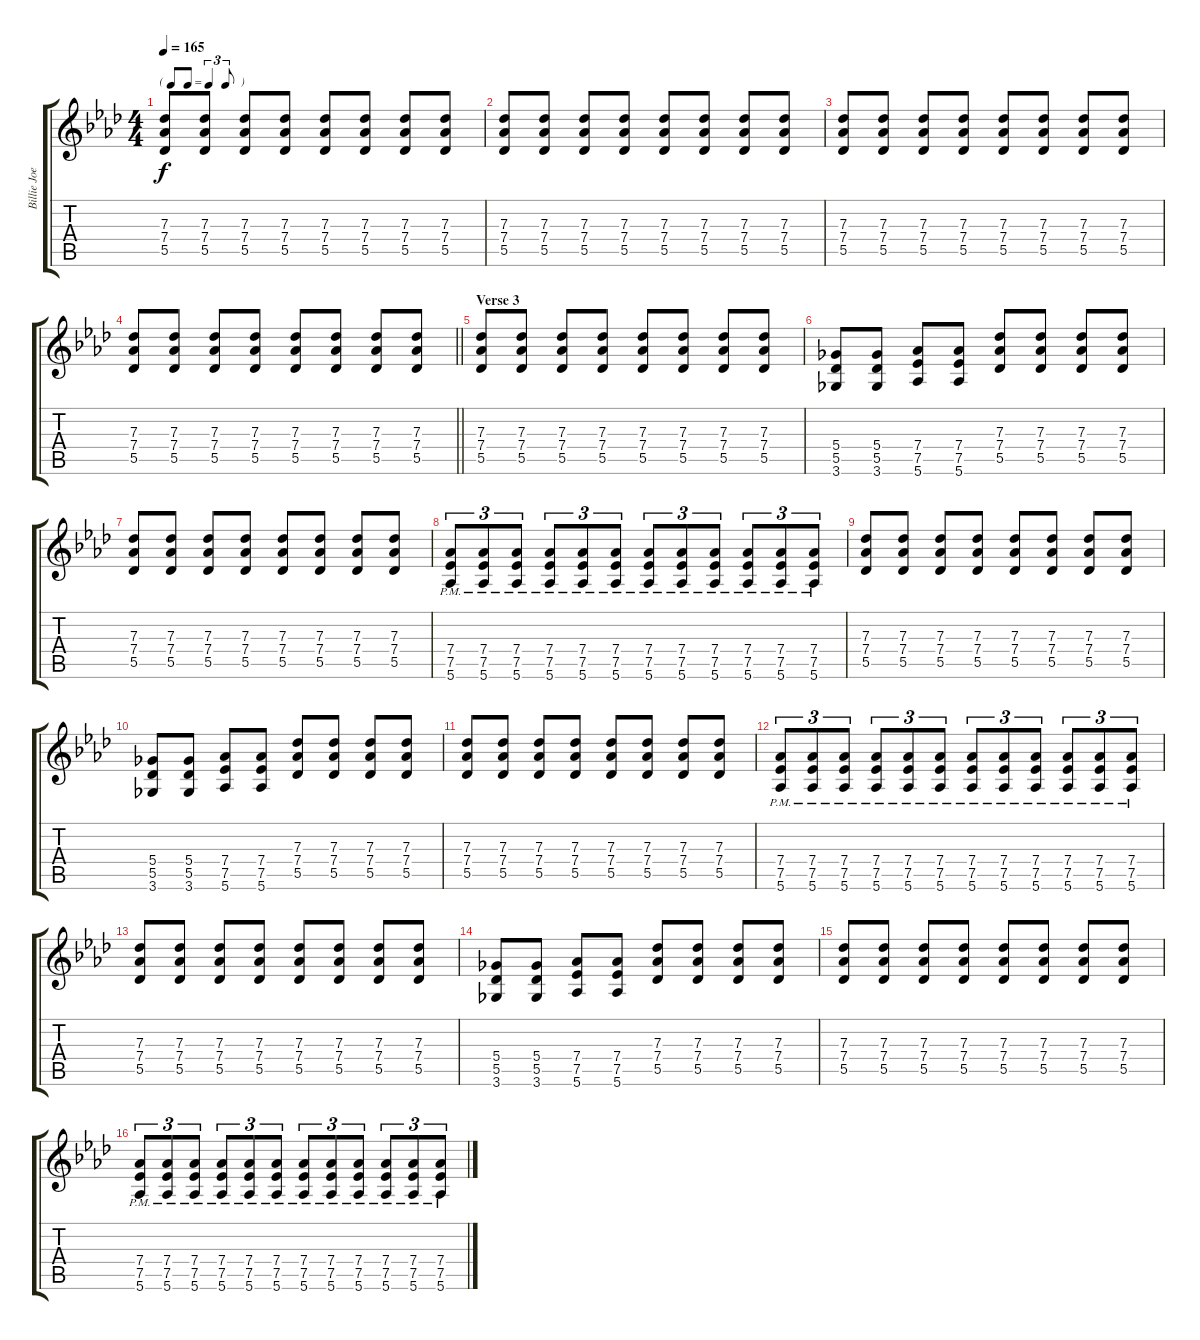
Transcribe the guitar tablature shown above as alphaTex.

\track ("Billie Joe Armstrong (Rhythm Guitar)" "Billie Joe") {instrument overdrivenguitar}
\staff {score tabs}
\tuning (Eb4 Bb3 Gb3 Db3 Ab2 Eb2) {hide}
\ts (4 4)
\tf triplet8th
\tempo 165
\clef g2
\ks ab
(7.3 7.4 5.5).8{dy f} (7.3 7.4 5.5).8 (7.3 7.4 5.5).8 (7.3 7.4 5.5).8 (7.3 7.4 5.5).8 (7.3 7.4 5.5).8 (7.3 7.4 5.5).8 (7.3 7.4 5.5).8 |
(7.3 7.4 5.5).8 (7.3 7.4 5.5).8 (7.3 7.4 5.5).8 (7.3 7.4 5.5).8 (7.3 7.4 5.5).8 (7.3 7.4 5.5).8 (7.3 7.4 5.5).8 (7.3 7.4 5.5).8 |
(7.3 7.4 5.5).8 (7.3 7.4 5.5).8 (7.3 7.4 5.5).8 (7.3 7.4 5.5).8 (7.3 7.4 5.5).8 (7.3 7.4 5.5).8 (7.3 7.4 5.5).8 (7.3 7.4 5.5).8 |
\barLineRight lightlight
(7.3 7.4 5.5).8 (7.3 7.4 5.5).8 (7.3 7.4 5.5).8 (7.3 7.4 5.5).8 (7.3 7.4 5.5).8 (7.3 7.4 5.5).8 (7.3 7.4 5.5).8 (7.3 7.4 5.5).8 |
\section ("" "Verse 3")
(7.3 7.4 5.5).8 (7.3 7.4 5.5).8 (7.3 7.4 5.5).8 (7.3 7.4 5.5).8 (7.3 7.4 5.5).8 (7.3 7.4 5.5).8 (7.3 7.4 5.5).8 (7.3 7.4 5.5).8 |
(5.4 5.5 3.6).8 (5.4 5.5 3.6).8 (7.4 7.5 5.6).8 (7.4 7.5 5.6).8 (7.3 7.4 5.5).8 (7.3 7.4 5.5).8 (7.3 7.4 5.5).8 (7.3 7.4 5.5).8 |
(7.3 7.4 5.5).8 (7.3 7.4 5.5).8 (7.3 7.4 5.5).8 (7.3 7.4 5.5).8 (7.3 7.4 5.5).8 (7.3 7.4 5.5).8 (7.3 7.4 5.5).8 (7.3 7.4 5.5).8 |
(7.4{pm} 7.5{pm} 5.6{pm}).8{tu (3 2)} (7.4{pm} 7.5{pm} 5.6{pm}).8{tu (3 2)} (7.4{pm} 7.5{pm} 5.6{pm}).8{tu (3 2)} (7.4{pm} 7.5{pm} 5.6{pm}).8{tu (3 2)} (7.4{pm} 7.5{pm} 5.6{pm}).8{tu (3 2)} (7.4{pm} 7.5{pm} 5.6{pm}).8{tu (3 2)} (7.4{pm} 7.5{pm} 5.6{pm}).8{tu (3 2)} (7.4{pm} 7.5{pm} 5.6{pm}).8{tu (3 2)} (7.4{pm} 7.5{pm} 5.6{pm}).8{tu (3 2)} (7.4{pm} 7.5{pm} 5.6{pm}).8{tu (3 2)} (7.4{pm} 7.5{pm} 5.6{pm}).8{tu (3 2)} (7.4{pm} 7.5{pm} 5.6{pm}).8{tu (3 2)} |
(7.3 7.4 5.5).8 (7.3 7.4 5.5).8 (7.3 7.4 5.5).8 (7.3 7.4 5.5).8 (7.3 7.4 5.5).8 (7.3 7.4 5.5).8 (7.3 7.4 5.5).8 (7.3 7.4 5.5).8 |
(5.4 5.5 3.6).8 (5.4 5.5 3.6).8 (7.4 7.5 5.6).8 (7.4 7.5 5.6).8 (7.3 7.4 5.5).8 (7.3 7.4 5.5).8 (7.3 7.4 5.5).8 (7.3 7.4 5.5).8 |
(7.3 7.4 5.5).8 (7.3 7.4 5.5).8 (7.3 7.4 5.5).8 (7.3 7.4 5.5).8 (7.3 7.4 5.5).8 (7.3 7.4 5.5).8 (7.3 7.4 5.5).8 (7.3 7.4 5.5).8 |
(7.4{pm} 7.5{pm} 5.6{pm}).8{tu (3 2)} (7.4{pm} 7.5{pm} 5.6{pm}).8{tu (3 2)} (7.4{pm} 7.5{pm} 5.6{pm}).8{tu (3 2)} (7.4{pm} 7.5{pm} 5.6{pm}).8{tu (3 2)} (7.4{pm} 7.5{pm} 5.6{pm}).8{tu (3 2)} (7.4{pm} 7.5{pm} 5.6{pm}).8{tu (3 2)} (7.4{pm} 7.5{pm} 5.6{pm}).8{tu (3 2)} (7.4{pm} 7.5{pm} 5.6{pm}).8{tu (3 2)} (7.4{pm} 7.5{pm} 5.6{pm}).8{tu (3 2)} (7.4{pm} 7.5{pm} 5.6{pm}).8{tu (3 2)} (7.4{pm} 7.5{pm} 5.6{pm}).8{tu (3 2)} (7.4{pm} 7.5{pm} 5.6{pm}).8{tu (3 2)} |
(7.3 7.4 5.5).8 (7.3 7.4 5.5).8 (7.3 7.4 5.5).8 (7.3 7.4 5.5).8 (7.3 7.4 5.5).8 (7.3 7.4 5.5).8 (7.3 7.4 5.5).8 (7.3 7.4 5.5).8 |
(5.4 5.5 3.6).8 (5.4 5.5 3.6).8 (7.4 7.5 5.6).8 (7.4 7.5 5.6).8 (7.3 7.4 5.5).8 (7.3 7.4 5.5).8 (7.3 7.4 5.5).8 (7.3 7.4 5.5).8 |
(7.3 7.4 5.5).8 (7.3 7.4 5.5).8 (7.3 7.4 5.5).8 (7.3 7.4 5.5).8 (7.3 7.4 5.5).8 (7.3 7.4 5.5).8 (7.3 7.4 5.5).8 (7.3 7.4 5.5).8 |
(7.4{pm} 7.5{pm} 5.6{pm}).8{tu (3 2)} (7.4{pm} 7.5{pm} 5.6{pm}).8{tu (3 2)} (7.4{pm} 7.5{pm} 5.6{pm}).8{tu (3 2)} (7.4{pm} 7.5{pm} 5.6{pm}).8{tu (3 2)} (7.4{pm} 7.5{pm} 5.6{pm}).8{tu (3 2)} (7.4{pm} 7.5{pm} 5.6{pm}).8{tu (3 2)} (7.4{pm} 7.5{pm} 5.6{pm}).8{tu (3 2)} (7.4{pm} 7.5{pm} 5.6{pm}).8{tu (3 2)} (7.4{pm} 7.5{pm} 5.6{pm}).8{tu (3 2)} (7.4{pm} 7.5{pm} 5.6{pm}).8{tu (3 2)} (7.4{pm} 7.5{pm} 5.6{pm}).8{tu (3 2)} (7.4{pm} 7.5{pm} 5.6{pm}).8{tu (3 2)}
